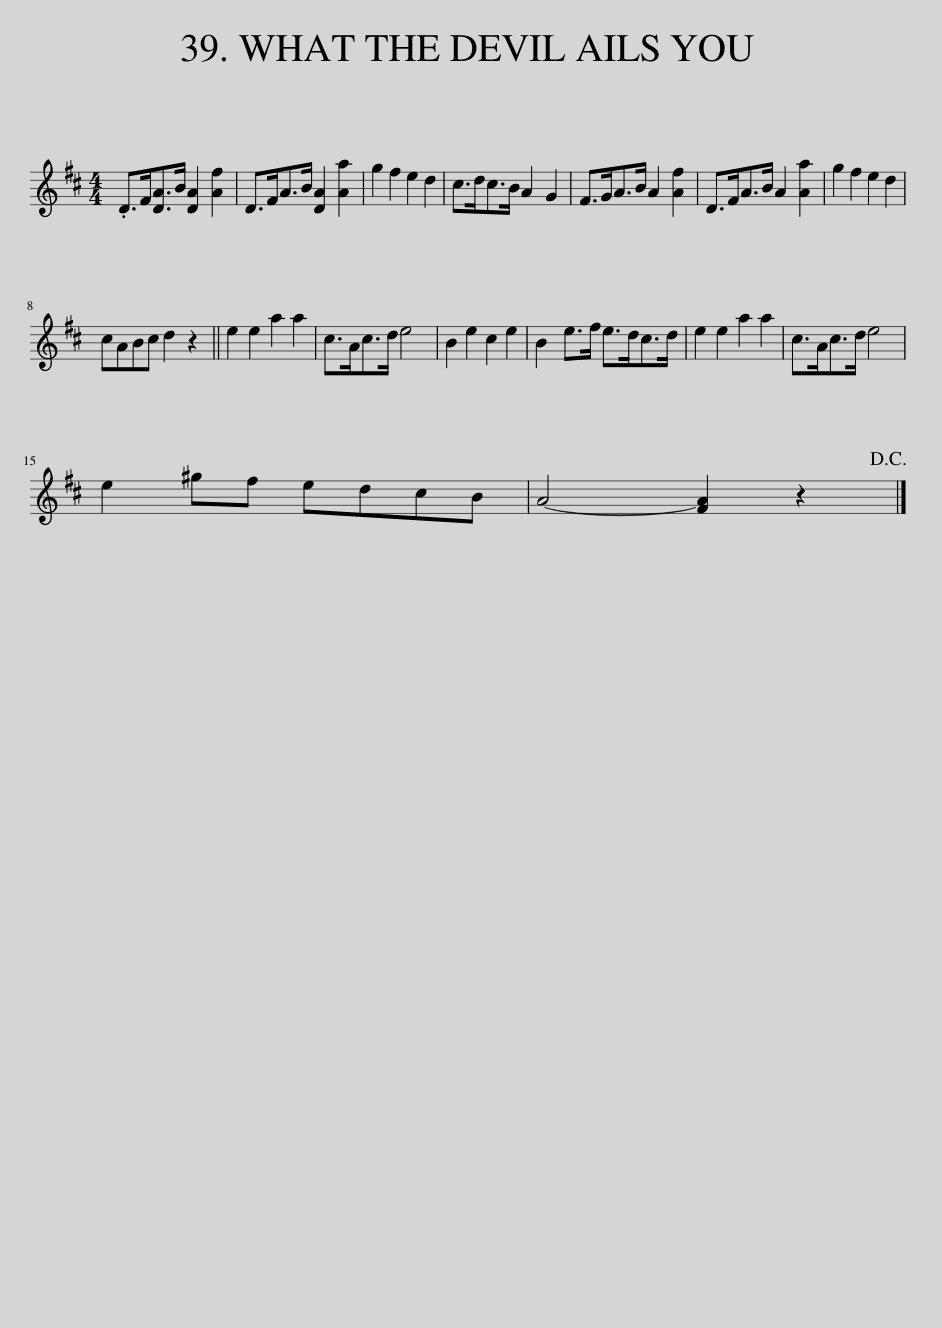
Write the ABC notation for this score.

X:1
L:1/8
M:4/4
I:linebreak $
K:D
V:1 treble
V:1
 .D>F[DA]>B [DA]2 [Af]2 | D>FA>B [DA]2 [Aa]2 | g2 f2 e2 d2 | c>dc>B A2 G2 | F>GA>B A2 [Af]2 | %5
 D>FA>B A2 [Aa]2 | g2 f2 e2 d2 |$ cABc d2 z2 || e2 e2 a2 a2 | c>Ac>d e4 | %10
 B2 e2 c2 e2 | B2 e>f e>dc>d | e2 e2 a2 a2 | c>Ac>d e4 |$ e2 ^gf edcB | %15
 A4- [FA]2 z2!D.C.! |] %16
